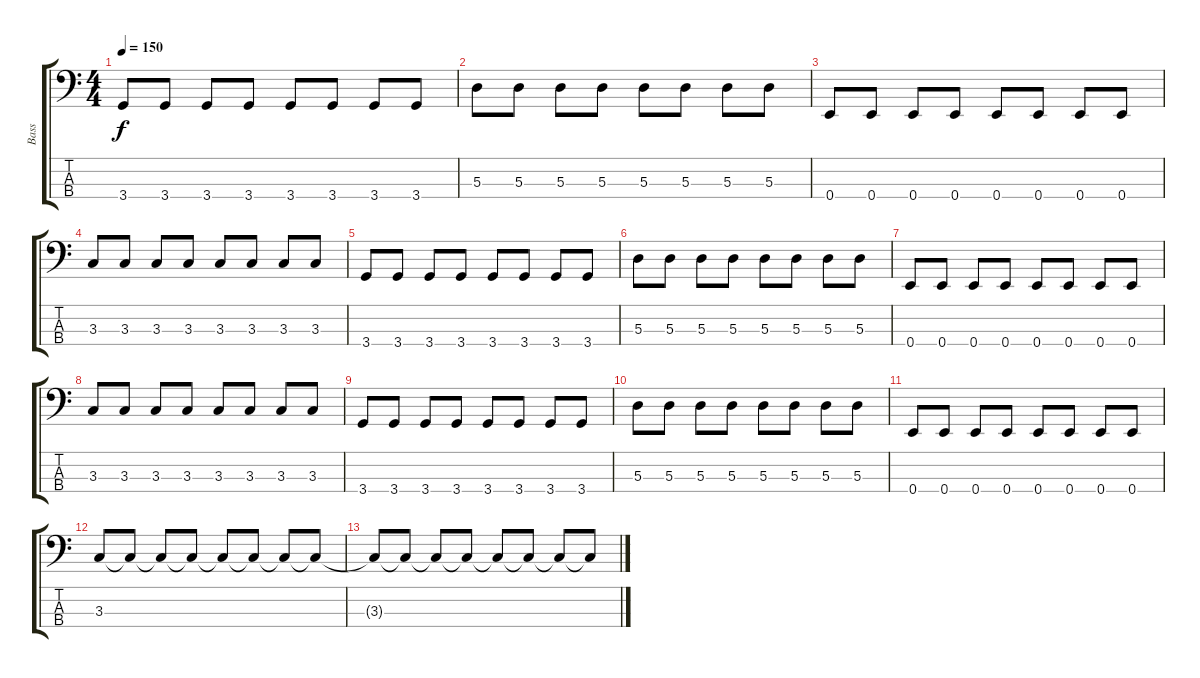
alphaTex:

\track ("Bass" "Bass") {instrument electricbassfinger}
\staff {score tabs}
\tuning (G2 D2 A1 E1) {hide}
\ts (4 4)
\tempo 150
\clef f4
\ks c
3.4.8{dy f} 3.4.8 3.4.8 3.4.8 3.4.8 3.4.8 3.4.8 3.4.8 |
5.3.8 5.3.8 5.3.8 5.3.8 5.3.8 5.3.8 5.3.8 5.3.8 |
0.4.8 0.4.8 0.4.8 0.4.8 0.4.8 0.4.8 0.4.8 0.4.8 |
3.3.8 3.3.8 3.3.8 3.3.8 3.3.8 3.3.8 3.3.8 3.3.8 |
3.4.8 3.4.8 3.4.8 3.4.8 3.4.8 3.4.8 3.4.8 3.4.8 |
5.3.8 5.3.8 5.3.8 5.3.8 5.3.8 5.3.8 5.3.8 5.3.8 |
0.4.8 0.4.8 0.4.8 0.4.8 0.4.8 0.4.8 0.4.8 0.4.8 |
3.3.8 3.3.8 3.3.8 3.3.8 3.3.8 3.3.8 3.3.8 3.3.8 |
3.4.8 3.4.8 3.4.8 3.4.8 3.4.8 3.4.8 3.4.8 3.4.8 |
5.3.8 5.3.8 5.3.8 5.3.8 5.3.8 5.3.8 5.3.8 5.3.8 |
0.4.8 0.4.8 0.4.8 0.4.8 0.4.8 0.4.8 0.4.8 0.4.8 |
3.3.8 3.3{t}.8 3.3{t}.8 3.3{t}.8 3.3{t}.8 3.3{t}.8 3.3{t}.8 3.3{t}.8 |
3.3{t}.8 3.3{t}.8 3.3{t}.8 3.3{t}.8 3.3{t}.8 3.3{t}.8 3.3{t}.8 3.3{t}.8
